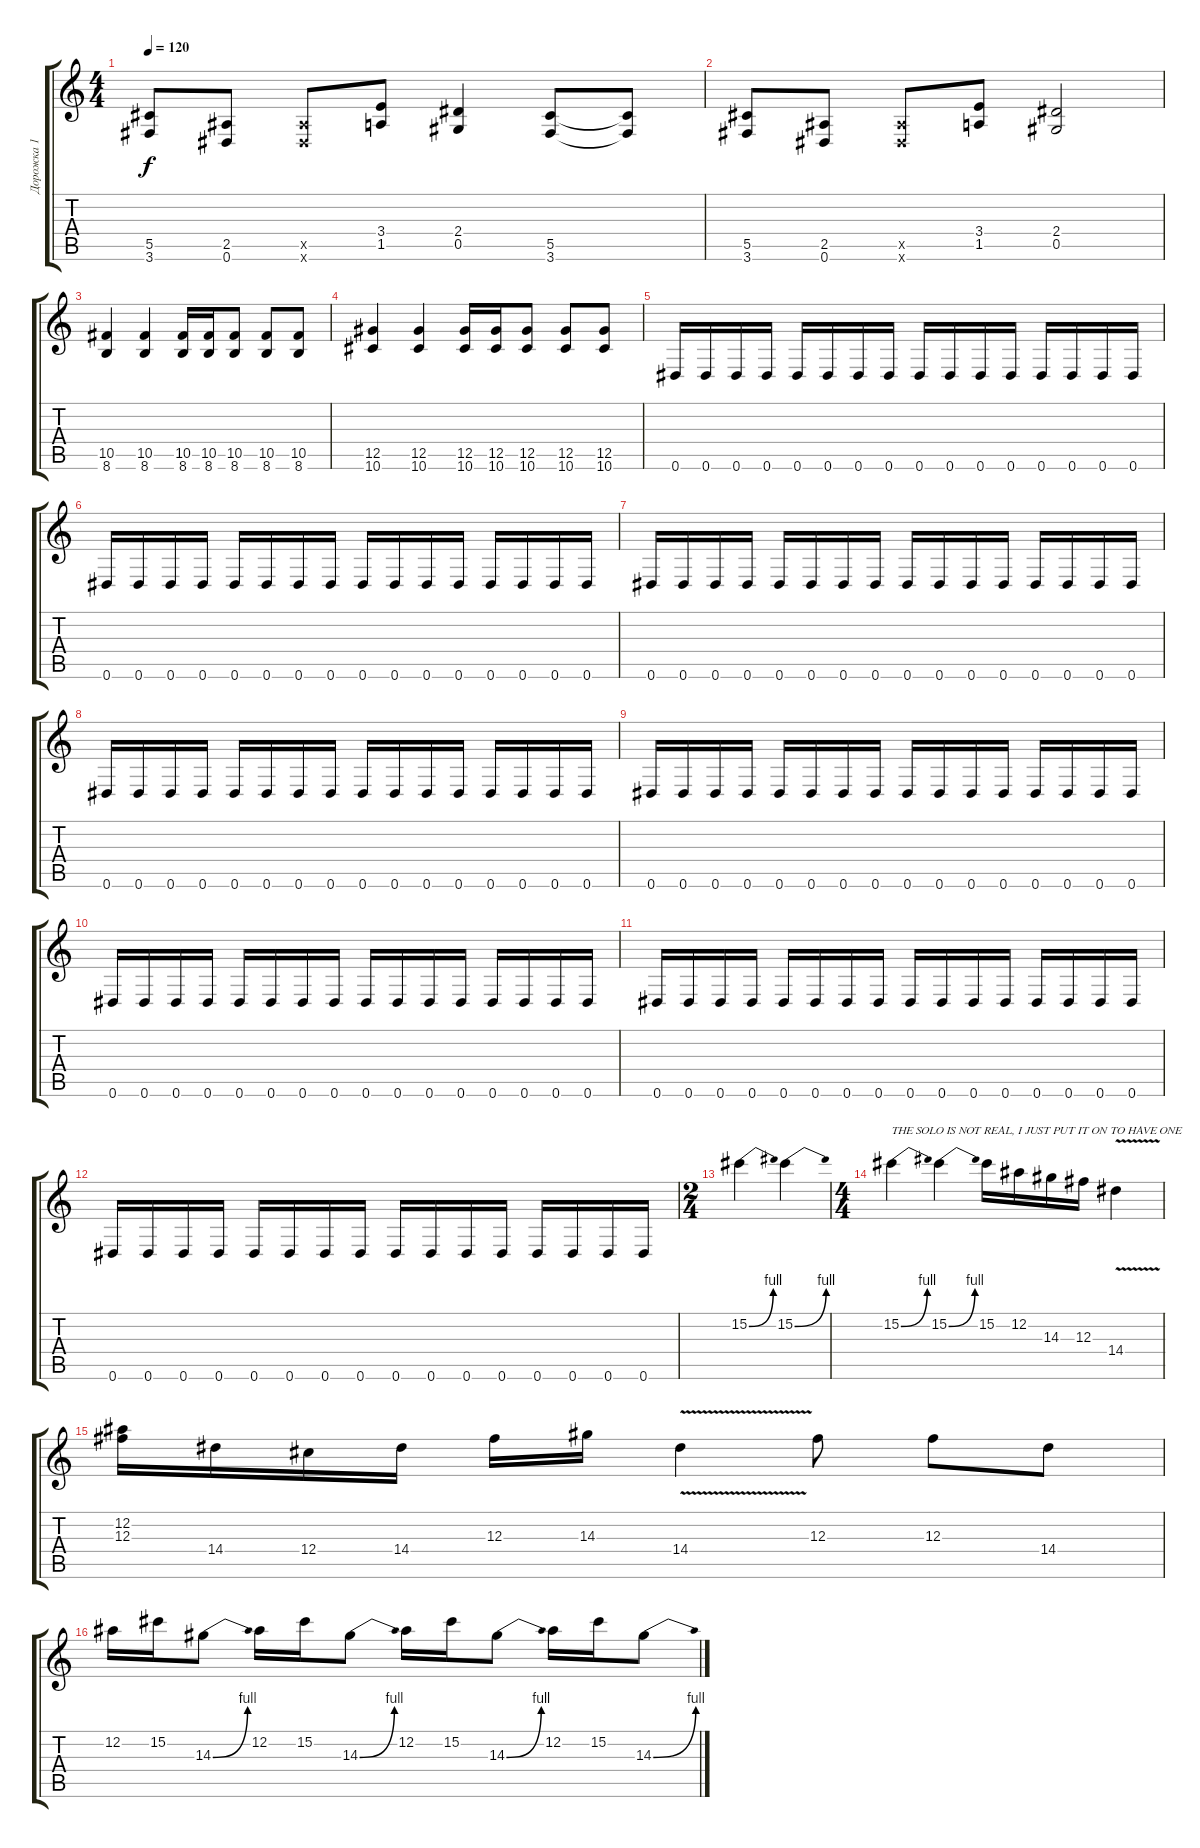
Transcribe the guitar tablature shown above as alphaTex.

\track ("Дорожка 1" "Дорожка 1") {instrument distortionguitar}
\staff {score tabs}
\tuning (Eb4 Bb3 Gb3 Db3 Ab2 Eb2) {hide}
\ts (4 4)
\tempo 120
\clef g2
\ks c
(5.5 3.6).8{dy f} (2.5 0.6).8 (2.5{x} 0.6{x}).8 (3.4 1.5).8 (2.4 0.5).4 (5.5 3.6).8 (5.5{t} 3.6{t}).8 |
(5.5 3.6).8 (2.5 0.6).8 (2.5{x} 0.6{x}).8 (3.4 1.5).8 (2.4 0.5).2 |
(10.5 8.6).4{instrument distortionguitar} (10.5 8.6).4 (10.5 8.6).16 (10.5 8.6).16 (10.5 8.6).8 (10.5 8.6).8 (10.5 8.6).8 |
(12.5 10.6).4 (12.5 10.6).4 (12.5 10.6).16 (12.5 10.6).16 (12.5 10.6).8 (12.5 10.6).8 (12.5 10.6).8 |
0.6.16 0.6.16 0.6.16 0.6.16 0.6.16 0.6.16 0.6.16 0.6.16 0.6.16 0.6.16 0.6.16 0.6.16 0.6.16 0.6.16 0.6.16 0.6.16 |
0.6.16 0.6.16 0.6.16 0.6.16 0.6.16 0.6.16 0.6.16 0.6.16 0.6.16 0.6.16 0.6.16 0.6.16 0.6.16 0.6.16 0.6.16 0.6.16 |
0.6.16 0.6.16 0.6.16 0.6.16 0.6.16 0.6.16 0.6.16 0.6.16 0.6.16 0.6.16 0.6.16 0.6.16 0.6.16 0.6.16 0.6.16 0.6.16 |
0.6.16 0.6.16 0.6.16 0.6.16 0.6.16 0.6.16 0.6.16 0.6.16 0.6.16 0.6.16 0.6.16 0.6.16 0.6.16 0.6.16 0.6.16 0.6.16 |
0.6.16 0.6.16 0.6.16 0.6.16 0.6.16 0.6.16 0.6.16 0.6.16 0.6.16 0.6.16 0.6.16 0.6.16 0.6.16 0.6.16 0.6.16 0.6.16 |
0.6.16 0.6.16 0.6.16 0.6.16 0.6.16 0.6.16 0.6.16 0.6.16 0.6.16 0.6.16 0.6.16 0.6.16 0.6.16 0.6.16 0.6.16 0.6.16 |
0.6.16 0.6.16 0.6.16 0.6.16 0.6.16 0.6.16 0.6.16 0.6.16 0.6.16 0.6.16 0.6.16 0.6.16 0.6.16 0.6.16 0.6.16 0.6.16 |
0.6.16 0.6.16 0.6.16 0.6.16 0.6.16 0.6.16 0.6.16 0.6.16 0.6.16 0.6.16 0.6.16 0.6.16 0.6.16 0.6.16 0.6.16 0.6.16 |
\ts (2 4)
15.2{be (bend 0 0 60 4)}.4 15.2{be (bend 0 0 60 4)}.4 |
\ts (4 4)
15.2{be (bend 0 0 60 4)}.4{txt "THE SOLO IS NOT REAL, I JUST PUT IT ON TO HAVE ONE"} 15.2{be (bend 0 0 60 4)}.4 15.2.16 12.2.16 14.3.16 12.3.16 14.4{v}.4 |
(12.2 12.3).16 14.4.16 12.4.16 14.4.16 12.3.16 14.3.16 14.4{v}.4 12.3.8 12.3.8 14.4.8 |
12.2.16 15.2.16 14.3{be (bend 0 0 60 4)}.8 12.2.16 15.2.16 14.3{be (bend 0 0 60 4)}.8 12.2.16 15.2.16 14.3{be (bend 0 0 60 4)}.8 12.2.16 15.2.16 14.3{be (bend 0 0 60 4)}.8
